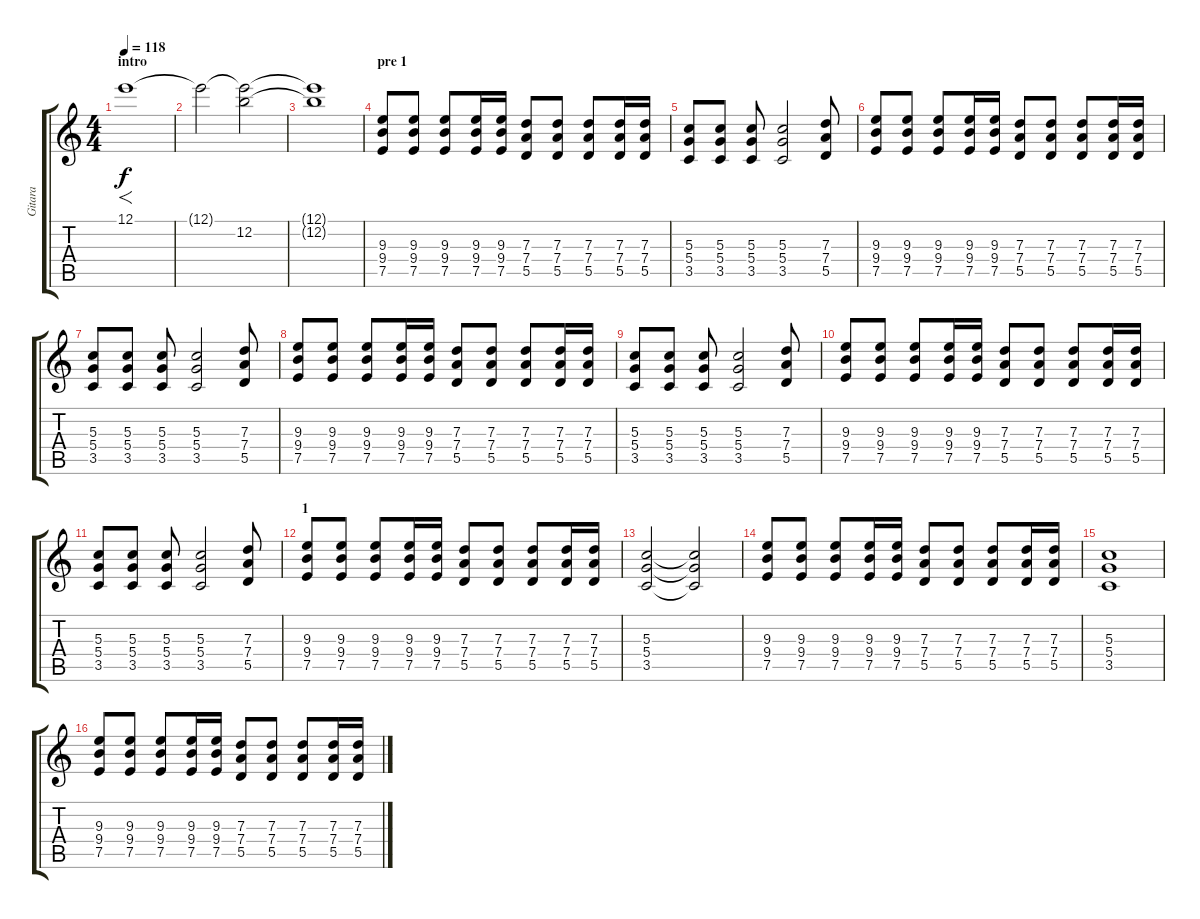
\track ("Gitara " "Gitara ") {instrument overdrivenguitar}
\staff {score tabs}
\tuning (E4 B3 G3 D3 A2 E2) {hide}
\ts (4 4)
\section ("" "intro")
\tempo 118
\clef g2
\ks c
12.1.1{f dy f instrument overdrivenguitar} |
12.1{t}.2 (12.1{t} 12.2).2 |
(12.1{t} 12.2{t}).1 |
\section ("" "pre 1")
(9.3 9.4 7.5).8 (9.3 9.4 7.5).8 (9.3 9.4 7.5).8 (9.3 9.4 7.5).16 (9.3 9.4 7.5).16 (7.3 7.4 5.5).8 (7.3 7.4 5.5).8 (7.3 7.4 5.5).8 (7.3 7.4 5.5).16 (7.3 7.4 5.5).16 |
(5.3 5.4 3.5).8 (5.3 5.4 3.5).8 (5.3 5.4 3.5).8 (5.3 5.4 3.5).2 (7.3 7.4 5.5).8 |
(9.3 9.4 7.5).8 (9.3 9.4 7.5).8 (9.3 9.4 7.5).8 (9.3 9.4 7.5).16 (9.3 9.4 7.5).16 (7.3 7.4 5.5).8 (7.3 7.4 5.5).8 (7.3 7.4 5.5).8 (7.3 7.4 5.5).16 (7.3 7.4 5.5).16 |
(5.3 5.4 3.5).8 (5.3 5.4 3.5).8 (5.3 5.4 3.5).8 (5.3 5.4 3.5).2 (7.3 7.4 5.5).8 |
(9.3 9.4 7.5).8 (9.3 9.4 7.5).8 (9.3 9.4 7.5).8 (9.3 9.4 7.5).16 (9.3 9.4 7.5).16 (7.3 7.4 5.5).8 (7.3 7.4 5.5).8 (7.3 7.4 5.5).8 (7.3 7.4 5.5).16 (7.3 7.4 5.5).16 |
(5.3 5.4 3.5).8 (5.3 5.4 3.5).8 (5.3 5.4 3.5).8 (5.3 5.4 3.5).2 (7.3 7.4 5.5).8 |
(9.3 9.4 7.5).8 (9.3 9.4 7.5).8 (9.3 9.4 7.5).8 (9.3 9.4 7.5).16 (9.3 9.4 7.5).16 (7.3 7.4 5.5).8 (7.3 7.4 5.5).8 (7.3 7.4 5.5).8 (7.3 7.4 5.5).16 (7.3 7.4 5.5).16 |
(5.3 5.4 3.5).8 (5.3 5.4 3.5).8 (5.3 5.4 3.5).8 (5.3 5.4 3.5).2 (7.3 7.4 5.5).8 |
\section ("" "1")
(9.3 9.4 7.5).8{volume 10} (9.3 9.4 7.5).8 (9.3 9.4 7.5).8 (9.3 9.4 7.5).16 (9.3 9.4 7.5).16 (7.3 7.4 5.5).8 (7.3 7.4 5.5).8 (7.3 7.4 5.5).8 (7.3 7.4 5.5).16 (7.3 7.4 5.5).16 |
(5.3 5.4 3.5).2 (5.3{t} 5.4{t} 3.5{t}).2 |
(9.3 9.4 7.5).8{volume 10} (9.3 9.4 7.5).8 (9.3 9.4 7.5).8 (9.3 9.4 7.5).16 (9.3 9.4 7.5).16 (7.3 7.4 5.5).8 (7.3 7.4 5.5).8 (7.3 7.4 5.5).8 (7.3 7.4 5.5).16 (7.3 7.4 5.5).16 |
(5.3 5.4 3.5).1 |
(9.3 9.4 7.5).8{volume 10} (9.3 9.4 7.5).8 (9.3 9.4 7.5).8 (9.3 9.4 7.5).16 (9.3 9.4 7.5).16 (7.3 7.4 5.5).8 (7.3 7.4 5.5).8 (7.3 7.4 5.5).8 (7.3 7.4 5.5).16 (7.3 7.4 5.5).16
